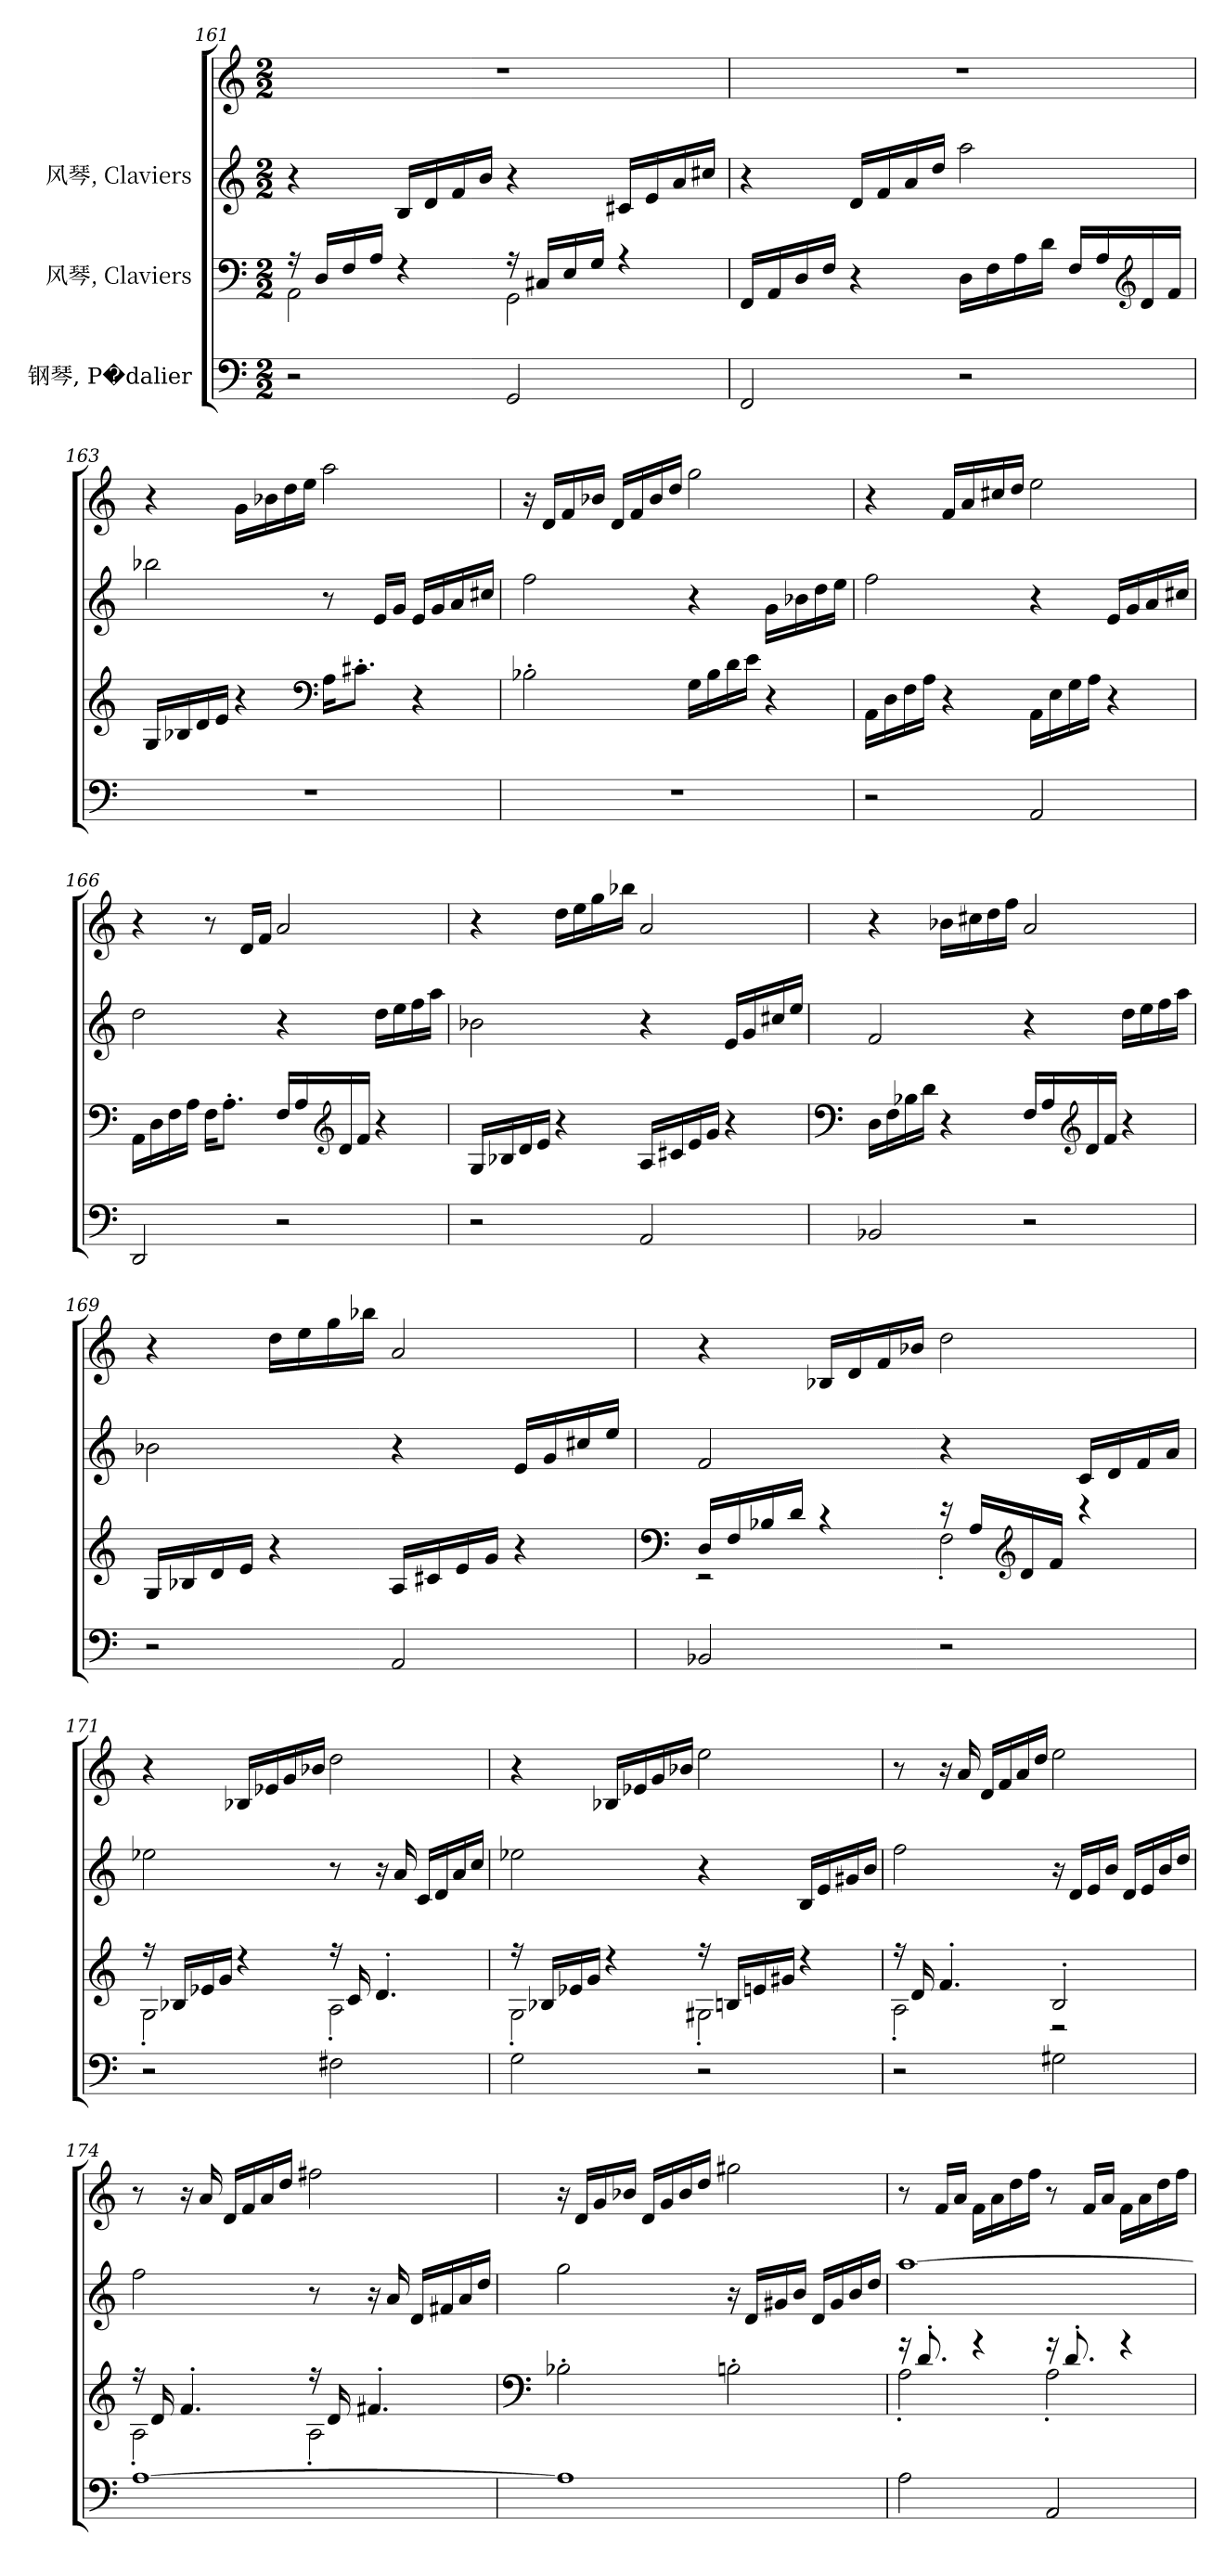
**kern	**kern	**kern	**kern
*part3	*part2	*part1	*part1
*staff4	*staff3	*staff2	*staff1
*I"钢琴, P�dalier	*I"风琴, Claviers	*I"风琴, Claviers	*
!!LO:PB:g=z
*clefF4	*clefF4	*clefG2	*clefG2
*k[]	*k[]	*k[]	*k[]
*M2/2	*M2/2	*M2/2	*M2/2
=161	=161	=161	=161
*	*^	*	*
2r	16r	2AA\	4r	1r
.	16D/LL	.	.	.
.	16F/	.	.	.
.	16A/JJ	.	.	.
.	4r	.	16B/LL	.
.	.	.	16d/	.
.	.	.	16f/	.
.	.	.	16b/JJ	.
2GG/	16r	2GG\	4r	.
.	16C#X/LL	.	.	.
.	16E/	.	.	.
.	16G/JJ	.	.	.
.	4r	.	16c#X/LL	.
.	.	.	16e/	.
.	.	.	16a/	.
.	.	.	16cc#X/JJ	.
*	*v	*v	*	*
=162	=162	=162	=162
2FF/	16FF/LL	4r	1r
.	16AA/	.	.
.	16D/	.	.
.	16F/JJ	.	.
.	4r	16d/LL	.
.	.	16f/	.
.	.	16a/	.
.	.	16dd/JJ	.
2r	16D\LL	2aa\	.
.	16F\	.	.
.	16A\	.	.
.	16d\JJ	.	.
.	16F/LL	.	.
.	16A/	.	.
*	*clefG2	*	*
.	16d/	.	.
.	16f/JJ	.	.
!!LO:LB:g=z
=163	=163	=163	=163
1r	16G/LL	2bb-X\	4r
.	16B-X/	.	.
.	16d/	.	.
.	16e/JJ	.	.
.	4r	.	16g\LL
.	.	.	16b-X\
.	.	.	16dd\
.	.	.	16ee\JJ
*	*clefF4	*	*
.	16A\KL	8r	2aa\
.	8.c#X'\J	.	.
.	.	16e/LL	.
.	.	16g/JJ	.
.	4r	16e/LL	.
.	.	16g/	.
.	.	16a/	.
.	.	16cc#X/JJ	.
=164	=164	=164	=164
1r	2B-X'\	2ff\	16r
.	.	.	16d/LL
.	.	.	16f/
.	.	.	16b-X/JJ
.	.	.	16d/LL
.	.	.	16f/
.	.	.	16b-/
.	.	.	16dd/JJ
.	16G\LL	4r	2gg\
.	16B-\	.	.
.	16d\	.	.
.	16e\JJ	.	.
.	4r	16g\LL	.
.	.	16b-X\	.
.	.	16dd\	.
.	.	16ee\JJ	.
!!LO:LB:g=z
=165	=165	=165	=165
2r	16AA\LL	2ff\	4r
.	16D\	.	.
.	16F\	.	.
.	16A\JJ	.	.
.	4r	.	16f/LL
.	.	.	16a/
.	.	.	16cc#X/
.	.	.	16dd/JJ
2AA/	16AA\LL	4r	2ee\
.	16E\	.	.
.	16G\	.	.
.	16A\JJ	.	.
.	4r	16e/LL	.
.	.	16g/	.
.	.	16a/	.
.	.	16cc#X/JJ	.
=166	=166	=166	=166
2DD/	16AA\LL	2dd\	4r
.	16D\	.	.
.	16F\	.	.
.	16A\JJ	.	.
.	16F\KL	.	8r
.	8.A'\J	.	.
.	.	.	16d/LL
.	.	.	16f/JJ
2r	16F/LL	4r	2a/
.	16A/	.	.
*	*clefG2	*	*
.	16d/	.	.
.	16f/JJ	.	.
.	4r	16dd\LL	.
.	.	16ee\	.
.	.	16ff\	.
.	.	16aa\JJ	.
!!LO:PB:g=z
=167	=167	=167	=167
2r	16G/LL	2b-X\	4r
.	16B-X/	.	.
.	16d/	.	.
.	16e/JJ	.	.
.	4r	.	16dd\LL
.	.	.	16ee\
.	.	.	16gg\
.	.	.	16bb-X\JJ
2AA/	16A/LL	4r	2a/
.	16c#X/	.	.
.	16e/	.	.
.	16g/JJ	.	.
.	4r	16e/LL	.
.	.	16g/	.
.	.	16cc#X/	.
.	.	16ee/JJ	.
=168	=168	=168	=168
*	*clefF4	*	*
2BB-X/	16D\LL	2f/	4r
.	16F\	.	.
.	16B-X\	.	.
.	16d\JJ	.	.
.	4r	.	16b-X\LL
.	.	.	16cc#X\
.	.	.	16dd\
.	.	.	16ff\JJ
2r	16F/LL	4r	2a/
.	16A/	.	.
*	*clefG2	*	*
.	16d/	.	.
.	16f/JJ	.	.
.	4r	16dd\LL	.
.	.	16ee\	.
.	.	16ff\	.
.	.	16aa\JJ	.
!!LO:LB:g=z
=169	=169	=169	=169
2r	16G/LL	2b-X\	4r
.	16B-X/	.	.
.	16d/	.	.
.	16e/JJ	.	.
.	4r	.	16dd\LL
.	.	.	16ee\
.	.	.	16gg\
.	.	.	16bb-X\JJ
2AA/	16A/LL	4r	2a/
.	16c#X/	.	.
.	16e/	.	.
.	16g/JJ	.	.
.	4r	16e/LL	.
.	.	16g/	.
.	.	16cc#X/	.
.	.	16ee/JJ	.
=170	=170	=170	=170
*	*clefF4	*	*
*	*^	*	*
2BB-X/	16D/LL	2r	2f/	4r
.	16F/	.	.	.
.	16B-X/	.	.	.
.	16d/JJ	.	.	.
.	4r	.	.	16B-X/LL
.	.	.	.	16d/
.	.	.	.	16f/
.	.	.	.	16b-X/JJ
2r	16r	2F'\	4r	2dd\
.	16A/LL	.	.	.
*	*clefG2	*	*	*
.	16d/	.	.	.
.	16f/JJ	.	.	.
.	4r	.	16c/LL	.
.	.	.	16d/	.
.	.	.	16f/	.
.	.	.	16a/JJ	.
!!LO:LB:g=z
=171	=171	=171	=171	=171
2r	16r	2G'\	2ee-X\	4r
.	16B-X/LL	.	.	.
.	16e-X/	.	.	.
.	16g/JJ	.	.	.
.	4r	.	.	16B-X/LL
.	.	.	.	16e-X/
.	.	.	.	16g/
.	.	.	.	16b-X/JJ
2F#X\	16r	2A'\	8r	2dd\
.	16c/	.	.	.
.	4.d'/	.	16r	.
.	.	.	16a/	.
.	.	.	16c/LL	.
.	.	.	16d/	.
.	.	.	16a/	.
.	.	.	16cc/JJ	.
=172	=172	=172	=172	=172
2G\	16r	2G'\	2ee-X\	4r
.	16B-X/LL	.	.	.
.	16e-X/	.	.	.
.	16g/JJ	.	.	.
.	4r	.	.	16B-X/LL
.	.	.	.	16e-X/
.	.	.	.	16g/
.	.	.	.	16b-X/JJ
2r	16r	2G#X'\	4r	2ee\
.	16Bn/LL	.	.	.
.	16en/	.	.	.
.	16g#X/JJ	.	.	.
.	4r	.	16B/LL	.
.	.	.	16e/	.
.	.	.	16g#X/	.
.	.	.	16b/JJ	.
!!LO:PB:g=z
=173	=173	=173	=173	=173
2r	16r	2A'\	2ff\	8r
.	16d/	.	.	.
.	4.f'/	.	.	16r
.	.	.	.	16a/
.	.	.	.	16d/LL
.	.	.	.	16f/
.	.	.	.	16a/
.	.	.	.	16dd/JJ
2G#X\	2B'/	2r	16r	2ee\
.	.	.	16d/LL	.
.	.	.	16e/	.
.	.	.	16b/JJ	.
.	.	.	16d/LL	.
.	.	.	16e/	.
.	.	.	16b/	.
.	.	.	16dd/JJ	.
=174	=174	=174	=174	=174
[1A	16r	2A'\	2ff\	8r
.	16d/	.	.	.
.	4.f'/	.	.	16r
.	.	.	.	16a/
.	.	.	.	16d/LL
.	.	.	.	16f/
.	.	.	.	16a/
.	.	.	.	16dd/JJ
.	16r	2A'\	8r	2ff#X\
.	16d/	.	.	.
.	4.f#X'/	.	16r	.
.	.	.	16a/	.
.	.	.	16d/LL	.
.	.	.	16f#X/	.
.	.	.	16a/	.
.	.	.	16dd/JJ	.
*	*v	*v	*	*
!!LO:LB:g=z
=175	=175	=175	=175
*	*clefF4	*	*
1A]	2B-X'\	2gg\	16r
.	.	.	16d/LL
.	.	.	16g/
.	.	.	16b-X/JJ
.	.	.	16d/LL
.	.	.	16g/
.	.	.	16b-/
.	.	.	16dd/JJ
.	2Bn'\	16r	2gg#X\
.	.	16d/LL	.
.	.	16g#X/	.
.	.	16b/JJ	.
.	.	16d/LL	.
.	.	16g#/	.
.	.	16b/	.
.	.	16dd/JJ	.
=176	=176	=176	=176
*	*^	*	*
2A\	16r	2A'\	[1aa	8r
.	8.d'/	.	.	.
.	.	.	.	16f/LL
.	.	.	.	16a/JJ
.	4r	.	.	16f\LL
.	.	.	.	16a\
.	.	.	.	16dd\
.	.	.	.	16ff\JJ
2AA/	16r	2A'\	.	8r
.	8.d'/	.	.	.
.	.	.	.	16f/LL
.	.	.	.	16a/JJ
.	4r	.	.	16f\LL
.	.	.	.	16a\
.	.	.	.	16dd\
.	.	.	.	16ff\JJ
*	*v	*v	*	*
=	=	=	=
*-	*-	*-	*-
